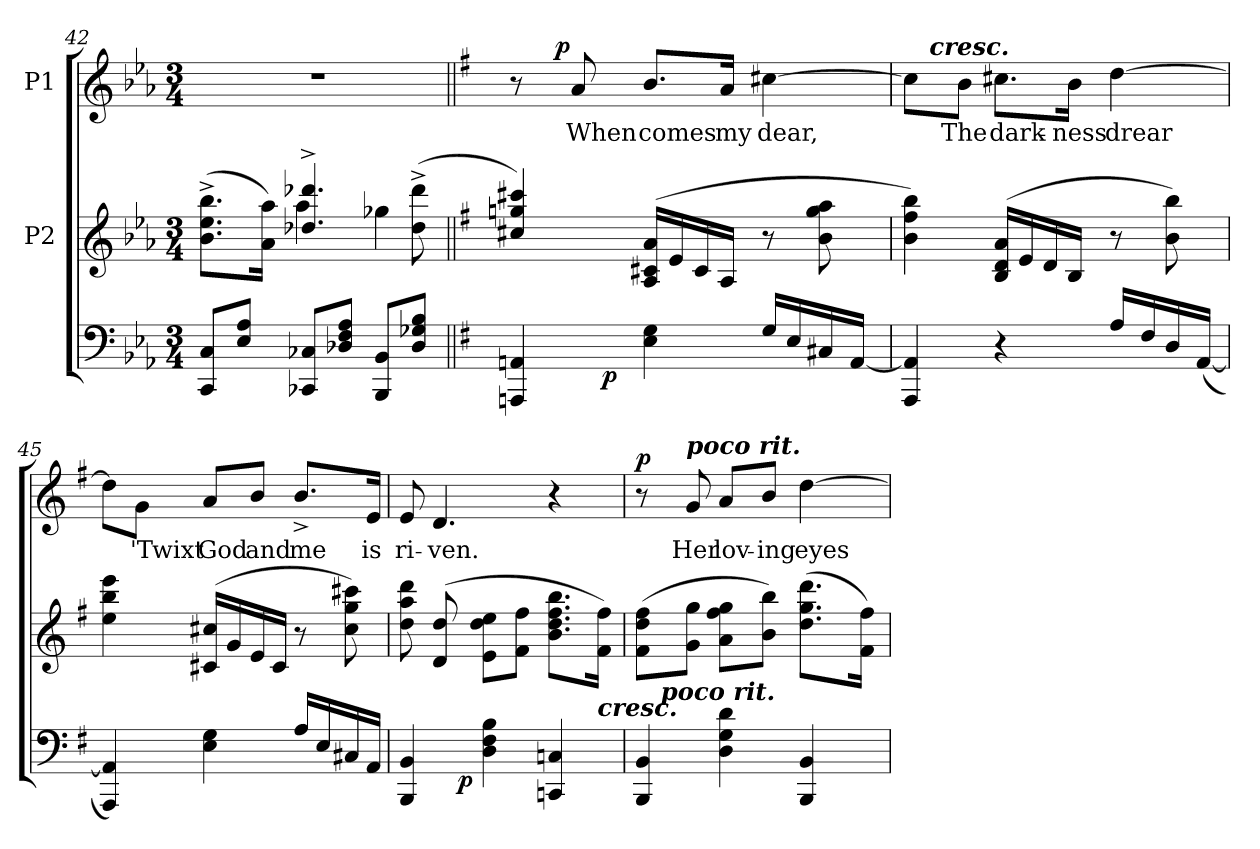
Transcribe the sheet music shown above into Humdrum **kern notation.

**kern	**dynam	**kern	**kern	**text	**dynam
*part3	*part3	*part2	*part1	*part1	*part1
*staff3	*staff3	*staff2	*staff1	*staff1	*staff1
*	*	*I"P2	*I"P1	*	*
*clefF4	*	*clefG2	*clefG2	*	*
*k[b-e-a-]	*	*k[b-e-a-]	*k[b-e-a-]	*	*
*E-:	*	*E-:	*E-:	*	*
*M3/4	*	*M3/4	*M3/4	*	*
=42	=42	=42	=42	=42	=42
*	*	*^	*	*	*
!	!	!	!	!LO:N:vis=1	!	!
8CCi/ 8CiL	.	(8.b-i\^ 8.ee-i^ 8.bb-i^L	4ryy	2.r	.	.
8E-i/ 8A-iJ	.	.	.	.	.	.
.	.	16a-i\ 16aa-iJk)	.	.	.	.
8CC-Xi/ 8C-XiL	.	4.dd-Xi/^ 4.ddd-Xi^	4aa-i\	.	.	.
8D-Xi/ 8Fi 8A-iJ	.	.	.	.	.	.
8BBB-i/ 8BB-iL	.	.	4gg-Xi\)	.	.	.
8D-i/ 8G-Xi 8B-iJ	.	((8dd-i\^ 8ddd-i^	.	.	.	.
*	*	*v	*v	*	*	*
!!LO:PB:g=z
=43||	=43||	=43||	=43||	=43||	=43||
*k[f#]	*	*k[f#]	*k[f#]	*	*
*G:	*	*G:	*G:	*	*
*^	*	*	*^	*	*
4AAAni/ 4AAni	8ryy	.	(4cc#Xi/ 4ggni 4ccc#Xi)	8r	16ryy	.	.
.	.	.	.	.	64ryy	.	.
.	.	.	.	.	128...ryy	.	.
.	.	.	.	.	2ryy	.	p
!	!	!	!	!	!	!LO:LY:b:color=#000000	!
.	32ryy	.	.	8ai/	.	When	.
.	256..ryy	.	.	.	.	.	.
.	2ryy	p	.	.	.	.	.
!	!	!	!	!	!	!LO:LY:b:color=#000000	!
4Ei\ 4Gi	.	.	(16Ai/ 16c#Xi 16aiLL	8.bi/L	.	comes	.
.	.	.	16ei/	.	.	.	.
.	.	.	16c#i/	.	.	.	.
!	!	!	!	!	!	!LO:LY:b:color=#000000	!
.	.	.	16Ai/JJ	16ai/Jk	.	my	.
!	!	!	!	!	!	!LO:LY:b:color=#000000	!
16Gi/LL	.	.	8r	[4cc#Xi\	.	dear,	.
16Ei/	.	.	.	.	.	.	.
.	.	.	.	.	8ryy	.	.
16C#Xi/	.	.	8bi\ 8ggi 8aai	.	.	.	.
.	16ryy	.	.	.	.	.	.
[16AAi/JJ	.	.	.	.	.	.	.
.	.	.	.	.	32ryy	.	.
.	64ryy	.	.	.	.	.	.
.	128ryy	.	.	.	.	.	.
.	1024ryy	.	.	.	1024ryy	.	.
*v	*v	*	*	*	*	*	*
=44	=44	=44	=44	=44	=44	=44
4AAAi/ 4AAi]	.	4bi\ 4ff#i 4bbi)	8cc#i\L]	32ryy	.	.
.	.	.	.	128..ryy	.	.
!	!	!	!	!LO:TX:a:Bi:t=cresc.	!	!
.	.	.	.	2ryy	.	.
!	!	!	!	!	!LO:LY:b:color=#000000	!
.	.	.	8bi\J	.	The	.
!	!	!	!	!	!LO:LY:b:color=#000000	!
4r	.	(16Bi/ 16di 16aiLL	8.cc#Xi\L	.	dark-	.
.	.	16ei/	.	.	.	.
.	.	16di/	.	.	.	.
!	!	!	!	!	!LO:LY:b:color=#000000	!
.	.	16Bi/JJ	16bi\Jk	.	-ness	.
!	!	!	!	!	!LO:LY:b:color=#000000	!
16Ai/LL	.	8r	[4ddi\	.	drear	.
.	.	.	.	8ryy	.	.
16F#i/	.	.	.	.	.	.
16Di/	.	8bi\ 8bbi)	.	.	.	.
.	.	.	.	16ryy	.	.
([16AAi/JJ	.	.	.	.	.	.
.	.	.	.	64ryy	.	.
.	.	.	.	512ryy	.	.
*	*	*	*v	*v	*	*
!!LO:LB:g=z
=45	=45	=45	=45	=45	=45
4AAAi/ 4AAi])	.	4eei\ 4bbi 4eeei	8ddi\L]	.	.
!	!	!	!	!LO:LY:b:color=#000000	!
.	.	.	8gi\J	'Twixt	.
!	!	!	!	!LO:LY:b:color=#000000	!
4Ei\ 4Gi	.	(16c#Xi/ 16cc#XiLL	8ai/L	God	.
.	.	16gi/	.	.	.
!	!	!	!	!LO:LY:b:color=#000000	!
.	.	16ei/	8bi/J	and	.
.	.	16c#i/JJ	.	.	.
!	!	!	!	!LO:LY:b:color=#000000	!
16Ai/LL	.	8r	8.b^i/L	me	.
16Ei/	.	.	.	.	.
16C#Xi/	.	8cc#i\ 8ggi 8ccc#Xi)	.	.	.
!	!	!	!	!LO:LY:b:color=#000000	!
16AAi/JJ	.	.	16ei/Jk	is	.
=46	=46	=46	=46	=46	=46
!	!	!	!	!LO:LY:b:color=#000000	!
*^	*	*	*	*	*
*	*^	*	*	*	*	*
4BBBi/ 4BBi	8ryy	2ryy	.	8ddi\ 8aai 8dddi	8ei/	ri-	.
!	!	!	!	!	!	!LO:LY:b:color=#000000	!
.	32ryy	.	.	(8di/ 8ddi	4.di/	-ven.	.
.	64ryy	.	.	.	.	.	.
.	1024ryy	.	.	.	.	.	.
.	2ryy	.	p	.	.	.	.
4Di\ 4F#i 4Bi	.	.	.	8ei\ 8ddi 8eeiL	.	.	.
.	.	.	.	8f#i\ 8ff#iJ	.	.	.
4CCni/ 4Cni	.	8.ryy	.	8.bi\ 8.ddi 8.ff#i 8.bbiL	4r	.	.
.	16ryy	.	.	.	.	.	.
!	!	!LO:TX:a:Bi:t=cresc.	!	!	!	!	!
.	.	16ryy	.	16f#i\ 16ff#iJk)	.	.	.
.	128...ryy	.	.	.	.	.	.
*	*v	*v	*	*	*	*	*
=47	=47	=47	=47	=47	=47	=47
4BBBi/ 4BBi	32ryy	.	(8f#i\ 8ddi 8ff#iL	8r	.	p
.	128ryy	.	.	.	.	.
.	256ryy	.	.	.	.	.
.	1024ryy	.	.	.	.	.
!	!LO:TX:a:Bi:t=poco rit.	!	!	!	!	!
.	2ryy	.	.	.	.	.
!	!	!	!	!LO:TX:a:Bi:t=poco rit.	!	!
!	!	!	!	!	!LO:LY:b:color=#000000	!
.	.	.	8gi\ 8ggiJ	8gi/	Her	.
!	!	!	!	!	!LO:LY:b:color=#000000	!
4Di\ 4Gi 4di	.	.	8ai\ 8ff#i 8ggiL	8ai/L	lov-	.
!	!	!	!	!	!LO:LY:b:color=#000000	!
.	.	.	8bi\ 8bbiJ)	8bi/J	-ing	.
!	!	!	!	!	!LO:LY:b:color=#000000	!
4BBBi/ 4BBi	.	.	(8.ddi\ 8.ggi 8.dddiL	[4ddi\	eyes	.
.	8ryy	.	.	.	.	.
.	16ryy	.	.	.	.	.
.	.	.	16f#i\ 16ff#iJk)	.	.	.
.	64ryy	.	.	.	.	.
.	512.ryy	.	.	.	.	.
*v	*v	*	*	*	*	*
=	=	=	=	=	=
*-	*-	*-	*-	*-	*-
